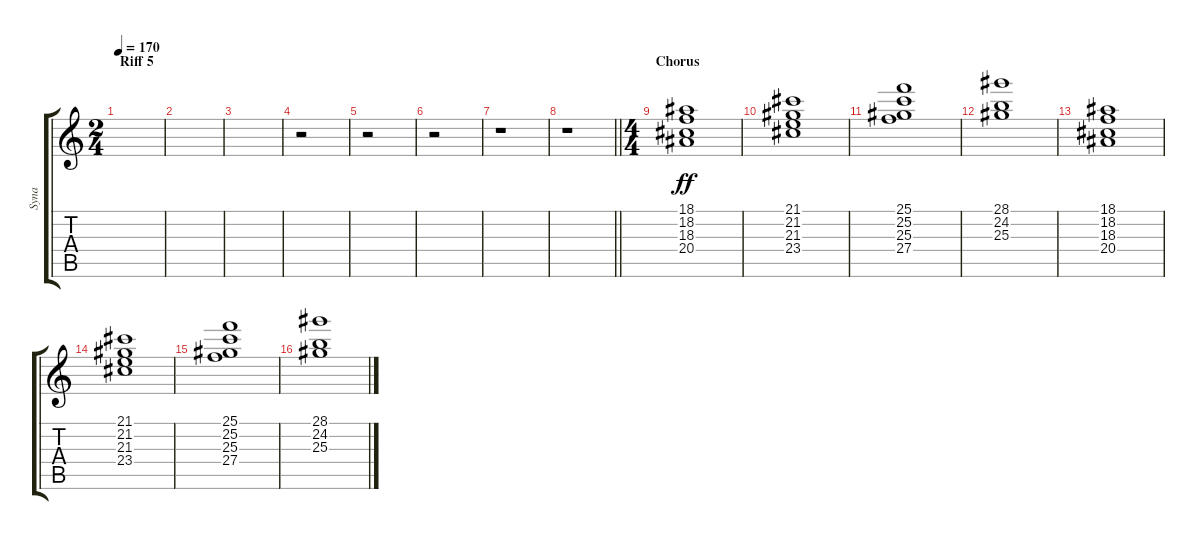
\track ("Syna" "Syna") {instrument pad4choir}
\staff {score tabs}
\tuning (E4 B3 G3 D3 A2 E2) {hide}
\ts (2 4)
\section ("" "Riff 5")
\tempo 170
\clef g2
\ks c
|
|
|
r.2 |
r.2 |
r.2 |
r.1 |
\barLineRight lightlight
r.1 |
\ts (4 4)
\section ("" "Chorus")
(18.1 18.2 18.3 20.4).1{dy ff} |
(21.1 21.2 21.3 23.4).1 |
(25.1 25.2 25.3 27.4).1 |
(28.1 24.2 25.3).1 |
(18.1 18.2 18.3 20.4).1 |
(21.1 21.2 21.3 23.4).1 |
(25.1 25.2 25.3 27.4).1 |
(28.1 24.2 25.3).1
